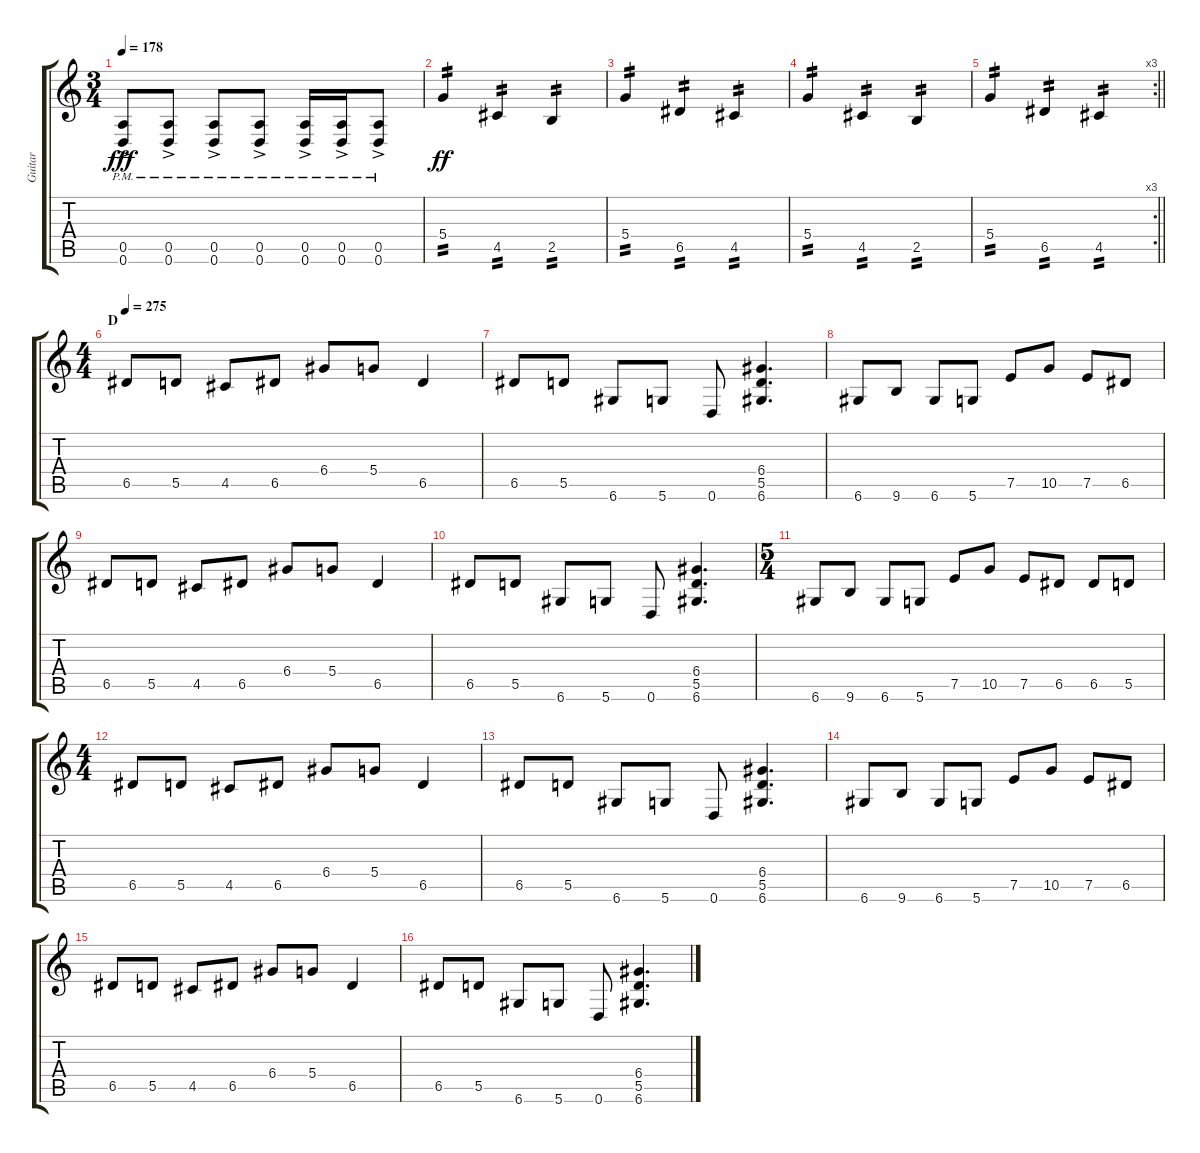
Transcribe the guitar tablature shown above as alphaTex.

\track ("Guitar" "Guitar") {instrument distortionguitar}
\staff {score tabs}
\tuning (E4 B3 G3 D3 A2 D2) {hide}
\ts (3 4)
\tempo 178
\clef g2
\ks c
(0.5{ac pm} 0.6{ac pm}).8{dy fff} (0.5{ac pm} 0.6{ac pm}).8 (0.5{ac pm} 0.6{ac pm}).8 (0.5{ac pm} 0.6{ac pm}).8 (0.5{ac pm} 0.6{ac pm}).16 (0.5{ac pm} 0.6{ac pm}).16 (0.5{ac pm} 0.6{ac pm}).8 |
5.4.4{tp 2 dy ff} 4.5.4{tp 2} 2.5.4{tp 2} |
5.4.4{tp 2} 6.5.4{tp 2} 4.5.4{tp 2} |
5.4.4{tp 2} 4.5.4{tp 2} 2.5.4{tp 2} |
\rc 3
\barLineRight lightlight
5.4.4{tp 2} 6.5.4{tp 2} 4.5.4{tp 2} |
\ts (4 4)
\section ("" "D")
\tempo 275
6.5.8 5.5.8 4.5.8 6.5.8 6.4.8 5.4.8 6.5.4 |
6.5.8 5.5.8 6.6.8 5.6.8 0.6.8 (6.4 5.5 6.6).4{d} |
6.6.8 9.6.8 6.6.8 5.6.8 7.5.8 10.5.8 7.5.8 6.5.8 |
6.5.8 5.5.8 4.5.8 6.5.8 6.4.8 5.4.8 6.5.4 |
6.5.8 5.5.8 6.6.8 5.6.8 0.6.8 (6.4 5.5 6.6).4{d} |
\ts (5 4)
6.6.8 9.6.8 6.6.8 5.6.8 7.5.8 10.5.8 7.5.8 6.5.8 6.5.8 5.5.8 |
\ts (4 4)
6.5.8 5.5.8 4.5.8 6.5.8 6.4.8 5.4.8 6.5.4 |
6.5.8 5.5.8 6.6.8 5.6.8 0.6.8 (6.4 5.5 6.6).4{d} |
6.6.8 9.6.8 6.6.8 5.6.8 7.5.8 10.5.8 7.5.8 6.5.8 |
6.5.8 5.5.8 4.5.8 6.5.8 6.4.8 5.4.8 6.5.4 |
6.5.8 5.5.8 6.6.8 5.6.8 0.6.8 (6.4 5.5 6.6).4{d}
